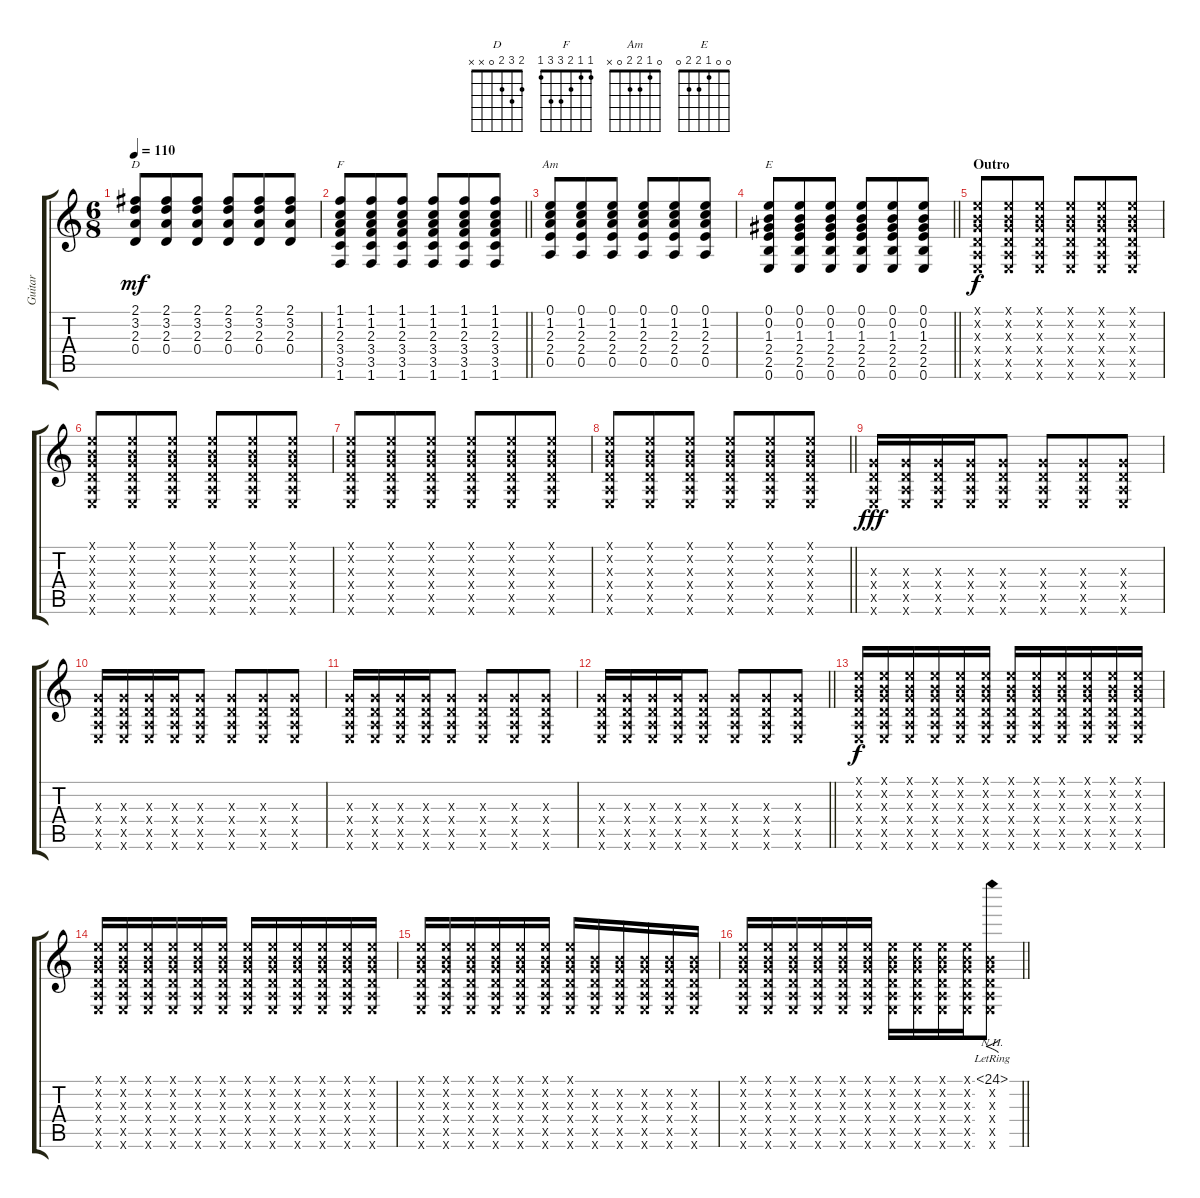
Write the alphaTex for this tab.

\track ("Guitar" "Guitar") {instrument overdrivenguitar}
\staff {score tabs}
\tuning (E4 B3 G3 D3 A2 E2) {hide}
\chord ("D" 2 3 2 0 x x)
\chord ("F" 1 1 2 3 3 1)
\chord ("Am" 0 1 2 2 0 x)
\chord ("E" 0 0 1 2 2 0)
\ts (6 8)
\tempo 110
\clef g2
\ks c
(2.1 3.2 2.3 0.4).8{ch "D" dy mf} (2.1 3.2 2.3 0.4).8 (2.1 3.2 2.3 0.4).8 (2.1 3.2 2.3 0.4).8 (2.1 3.2 2.3 0.4).8 (2.1 3.2 2.3 0.4).8 |
\barLineRight lightlight
(1.1 1.2 2.3 3.4 3.5 1.6).8{ch "F"} (1.1 1.2 2.3 3.4 3.5 1.6).8 (1.1 1.2 2.3 3.4 3.5 1.6).8 (1.1 1.2 2.3 3.4 3.5 1.6).8 (1.1 1.2 2.3 3.4 3.5 1.6).8 (1.1 1.2 2.3 3.4 3.5 1.6).8 |
\section ("" "")
(0.1 1.2 2.3 2.4 0.5).8{ch "Am"} (0.1 1.2 2.3 2.4 0.5).8 (0.1 1.2 2.3 2.4 0.5).8 (0.1 1.2 2.3 2.4 0.5).8 (0.1 1.2 2.3 2.4 0.5).8 (0.1 1.2 2.3 2.4 0.5).8 |
\barLineRight lightlight
(0.1 0.2 1.3 2.4 2.5 0.6).8{ch "E"} (0.1 0.2 1.3 2.4 2.5 0.6).8 (0.1 0.2 1.3 2.4 2.5 0.6).8 (0.1 0.2 1.3 2.4 2.5 0.6).8 (0.1 0.2 1.3 2.4 2.5 0.6).8 (0.1 0.2 1.3 2.4 2.5 0.6).8 |
\section ("" "Outro ")
(0.1{x} 0.2{x} 0.3{x} 0.4{x} 0.5{x} 0.6{x}).8{dy f} (0.1{x} 0.2{x} 0.3{x} 0.4{x} 0.5{x} 0.6{x}).8 (0.1{x} 0.2{x} 0.3{x} 0.4{x} 0.5{x} 0.6{x}).8 (0.1{x} 0.2{x} 0.3{x} 0.4{x} 0.5{x} 0.6{x}).8 (0.1{x} 0.2{x} 0.3{x} 0.4{x} 0.5{x} 0.6{x}).8 (0.1{x} 0.2{x} 0.3{x} 0.4{x} 0.5{x} 0.6{x}).8 |
(0.1{x} 0.2{x} 0.3{x} 0.4{x} 0.5{x} 0.6{x}).8 (0.1{x} 0.2{x} 0.3{x} 0.4{x} 0.5{x} 0.6{x}).8 (0.1{x} 0.2{x} 0.3{x} 0.4{x} 0.5{x} 0.6{x}).8 (0.1{x} 0.2{x} 0.3{x} 0.4{x} 0.5{x} 0.6{x}).8 (0.1{x} 0.2{x} 0.3{x} 0.4{x} 0.5{x} 0.6{x}).8 (0.1{x} 0.2{x} 0.3{x} 0.4{x} 0.5{x} 0.6{x}).8 |
(0.1{x} 0.2{x} 0.3{x} 0.4{x} 0.5{x} 0.6{x}).8 (0.1{x} 0.2{x} 0.3{x} 0.4{x} 0.5{x} 0.6{x}).8 (0.1{x} 0.2{x} 0.3{x} 0.4{x} 0.5{x} 0.6{x}).8 (0.1{x} 0.2{x} 0.3{x} 0.4{x} 0.5{x} 0.6{x}).8 (0.1{x} 0.2{x} 0.3{x} 0.4{x} 0.5{x} 0.6{x}).8 (0.1{x} 0.2{x} 0.3{x} 0.4{x} 0.5{x} 0.6{x}).8 |
\barLineRight lightlight
(0.1{x} 0.2{x} 0.3{x} 0.4{x} 0.5{x} 0.6{x}).8 (0.1{x} 0.2{x} 0.3{x} 0.4{x} 0.5{x} 0.6{x}).8 (0.1{x} 0.2{x} 0.3{x} 0.4{x} 0.5{x} 0.6{x}).8 (0.1{x} 0.2{x} 0.3{x} 0.4{x} 0.5{x} 0.6{x}).8 (0.1{x} 0.2{x} 0.3{x} 0.4{x} 0.5{x} 0.6{x}).8 (0.1{x} 0.2{x} 0.3{x} 0.4{x} 0.5{x} 0.6{x}).8 |
\section ("" "")
(0.3{x} 0.4{x} 0.5{x} 0.6{x}).16{dy fff} (0.3{x} 0.4{x} 0.5{x} 0.6{x}).16 (0.3{x} 0.4{x} 0.5{x} 0.6{x}).16 (0.3{x} 0.4{x} 0.5{x} 0.6{x}).16 (0.3{x} 0.4{x} 0.5{x} 0.6{x}).8 (0.3{x} 0.4{x} 0.5{x} 0.6{x}).8 (0.3{x} 0.4{x} 0.5{x} 0.6{x}).8 (0.3{x} 0.4{x} 0.5{x} 0.6{x}).8 |
(0.3{x} 0.4{x} 0.5{x} 0.6{x}).16 (0.3{x} 0.4{x} 0.5{x} 0.6{x}).16 (0.3{x} 0.4{x} 0.5{x} 0.6{x}).16 (0.3{x} 0.4{x} 0.5{x} 0.6{x}).16 (0.3{x} 0.4{x} 0.5{x} 0.6{x}).8 (0.3{x} 0.4{x} 0.5{x} 0.6{x}).8 (0.3{x} 0.4{x} 0.5{x} 0.6{x}).8 (0.3{x} 0.4{x} 0.5{x} 0.6{x}).8 |
(0.3{x} 0.4{x} 0.5{x} 0.6{x}).16 (0.3{x} 0.4{x} 0.5{x} 0.6{x}).16 (0.3{x} 0.4{x} 0.5{x} 0.6{x}).16 (0.3{x} 0.4{x} 0.5{x} 0.6{x}).16 (0.3{x} 0.4{x} 0.5{x} 0.6{x}).8 (0.3{x} 0.4{x} 0.5{x} 0.6{x}).8 (0.3{x} 0.4{x} 0.5{x} 0.6{x}).8 (0.3{x} 0.4{x} 0.5{x} 0.6{x}).8 |
\barLineRight lightlight
(0.3{x} 0.4{x} 0.5{x} 0.6{x}).16 (0.3{x} 0.4{x} 0.5{x} 0.6{x}).16 (0.3{x} 0.4{x} 0.5{x} 0.6{x}).16 (0.3{x} 0.4{x} 0.5{x} 0.6{x}).16 (0.3{x} 0.4{x} 0.5{x} 0.6{x}).8 (0.3{x} 0.4{x} 0.5{x} 0.6{x}).8 (0.3{x} 0.4{x} 0.5{x} 0.6{x}).8 (0.3{x} 0.4{x} 0.5{x} 0.6{x}).8 |
\section ("" "")
(0.1{x} 0.2{x} 0.3{x} 0.4{x} 0.5{x} 0.6{x}).16{dy f} (0.1{x} 0.2{x} 0.3{x} 0.4{x} 0.5{x} 0.6{x}).16 (0.1{x} 0.2{x} 0.3{x} 0.4{x} 0.5{x} 0.6{x}).16 (0.1{x} 0.2{x} 0.3{x} 0.4{x} 0.5{x} 0.6{x}).16 (0.1{x} 0.2{x} 0.3{x} 0.4{x} 0.5{x} 0.6{x}).16 (0.1{x} 0.2{x} 0.3{x} 0.4{x} 0.5{x} 0.6{x}).16 (0.1{x} 0.2{x} 0.3{x} 0.4{x} 0.5{x} 0.6{x}).16 (0.1{x} 0.2{x} 0.3{x} 0.4{x} 0.5{x} 0.6{x}).16 (0.1{x} 0.2{x} 0.3{x} 0.4{x} 0.5{x} 0.6{x}).16 (0.1{x} 0.2{x} 0.3{x} 0.4{x} 0.5{x} 0.6{x}).16 (0.1{x} 0.2{x} 0.3{x} 0.4{x} 0.5{x} 0.6{x}).16 (0.1{x} 0.2{x} 0.3{x} 0.4{x} 0.5{x} 0.6{x}).16 |
(0.1{x} 0.2{x} 0.3{x} 0.4{x} 0.5{x} 0.6{x}).16 (0.1{x} 0.2{x} 0.3{x} 0.4{x} 0.5{x} 0.6{x}).16 (0.1{x} 0.2{x} 0.3{x} 0.4{x} 0.5{x} 0.6{x}).16 (0.1{x} 0.2{x} 0.3{x} 0.4{x} 0.5{x} 0.6{x}).16 (0.1{x} 0.2{x} 0.3{x} 0.4{x} 0.5{x} 0.6{x}).16 (0.1{x} 0.2{x} 0.3{x} 0.4{x} 0.5{x} 0.6{x}).16 (0.1{x} 0.2{x} 0.3{x} 0.4{x} 0.5{x} 0.6{x}).16 (0.1{x} 0.2{x} 0.3{x} 0.4{x} 0.5{x} 0.6{x}).16 (0.1{x} 0.2{x} 0.3{x} 0.4{x} 0.5{x} 0.6{x}).16 (0.1{x} 0.2{x} 0.3{x} 0.4{x} 0.5{x} 0.6{x}).16 (0.1{x} 0.2{x} 0.3{x} 0.4{x} 0.5{x} 0.6{x}).16 (0.1{x} 0.2{x} 0.3{x} 0.4{x} 0.5{x} 0.6{x}).16 |
(0.1{x} 0.2{x} 0.3{x} 0.4{x} 0.5{x} 0.6{x}).16 (0.1{x} 0.2{x} 0.3{x} 0.4{x} 0.5{x} 0.6{x}).16 (0.1{x} 0.2{x} 0.3{x} 0.4{x} 0.5{x} 0.6{x}).16 (0.1{x} 0.2{x} 0.3{x} 0.4{x} 0.5{x} 0.6{x}).16 (0.1{x} 0.2{x} 0.3{x} 0.4{x} 0.5{x} 0.6{x}).16 (0.1{x} 0.2{x} 0.3{x} 0.4{x} 0.5{x} 0.6{x}).16 (0.1{x} 0.2{x} 0.3{x} 0.4{x} 0.5{x} 0.6{x}).16 (0.2{x} 0.3{x} 0.4{x} 0.5{x} 0.6{x}).16 (0.2{x} 0.3{x} 0.4{x} 0.5{x} 0.6{x}).16 (0.2{x} 0.3{x} 0.4{x} 0.5{x} 0.6{x}).16 (0.2{x} 0.3{x} 0.4{x} 0.5{x} 0.6{x}).16 (0.2{x} 0.3{x} 0.4{x} 0.5{x} 0.6{x}).16 |
\barLineRight lightlight
(0.1{x} 0.2{x} 0.3{x} 0.4{x} 0.5{x} 0.6{x}).16 (0.1{x} 0.2{x} 0.3{x} 0.4{x} 0.5{x} 0.6{x}).16 (0.1{x} 0.2{x} 0.3{x} 0.4{x} 0.5{x} 0.6{x}).16 (0.1{x} 0.2{x} 0.3{x} 0.4{x} 0.5{x} 0.6{x}).16 (0.1{x} 0.2{x} 0.3{x} 0.4{x} 0.5{x} 0.6{x}).16 (0.1{x} 0.2{x} 0.3{x} 0.4{x} 0.5{x} 0.6{x}).16 (0.1{x} 0.2{x} 0.3{x} 0.4{x} 0.5{x} 0.6{x}).16 (0.1{x} 0.2{x} 0.3{x} 0.4{x} 0.5{x} 0.6{x}).16 (0.1{x} 0.2{x} 0.3{x} 0.4{x} 0.5{x} 0.6{x}).16 (0.1{x} 0.2{x} 0.3{x} 0.4{x} 0.5{x} 0.6{x}).16 (24.1{nh lr} 0.2{x} 0.3{x} 0.4{x} 0.5{x} 0.6{x}).8{f}
